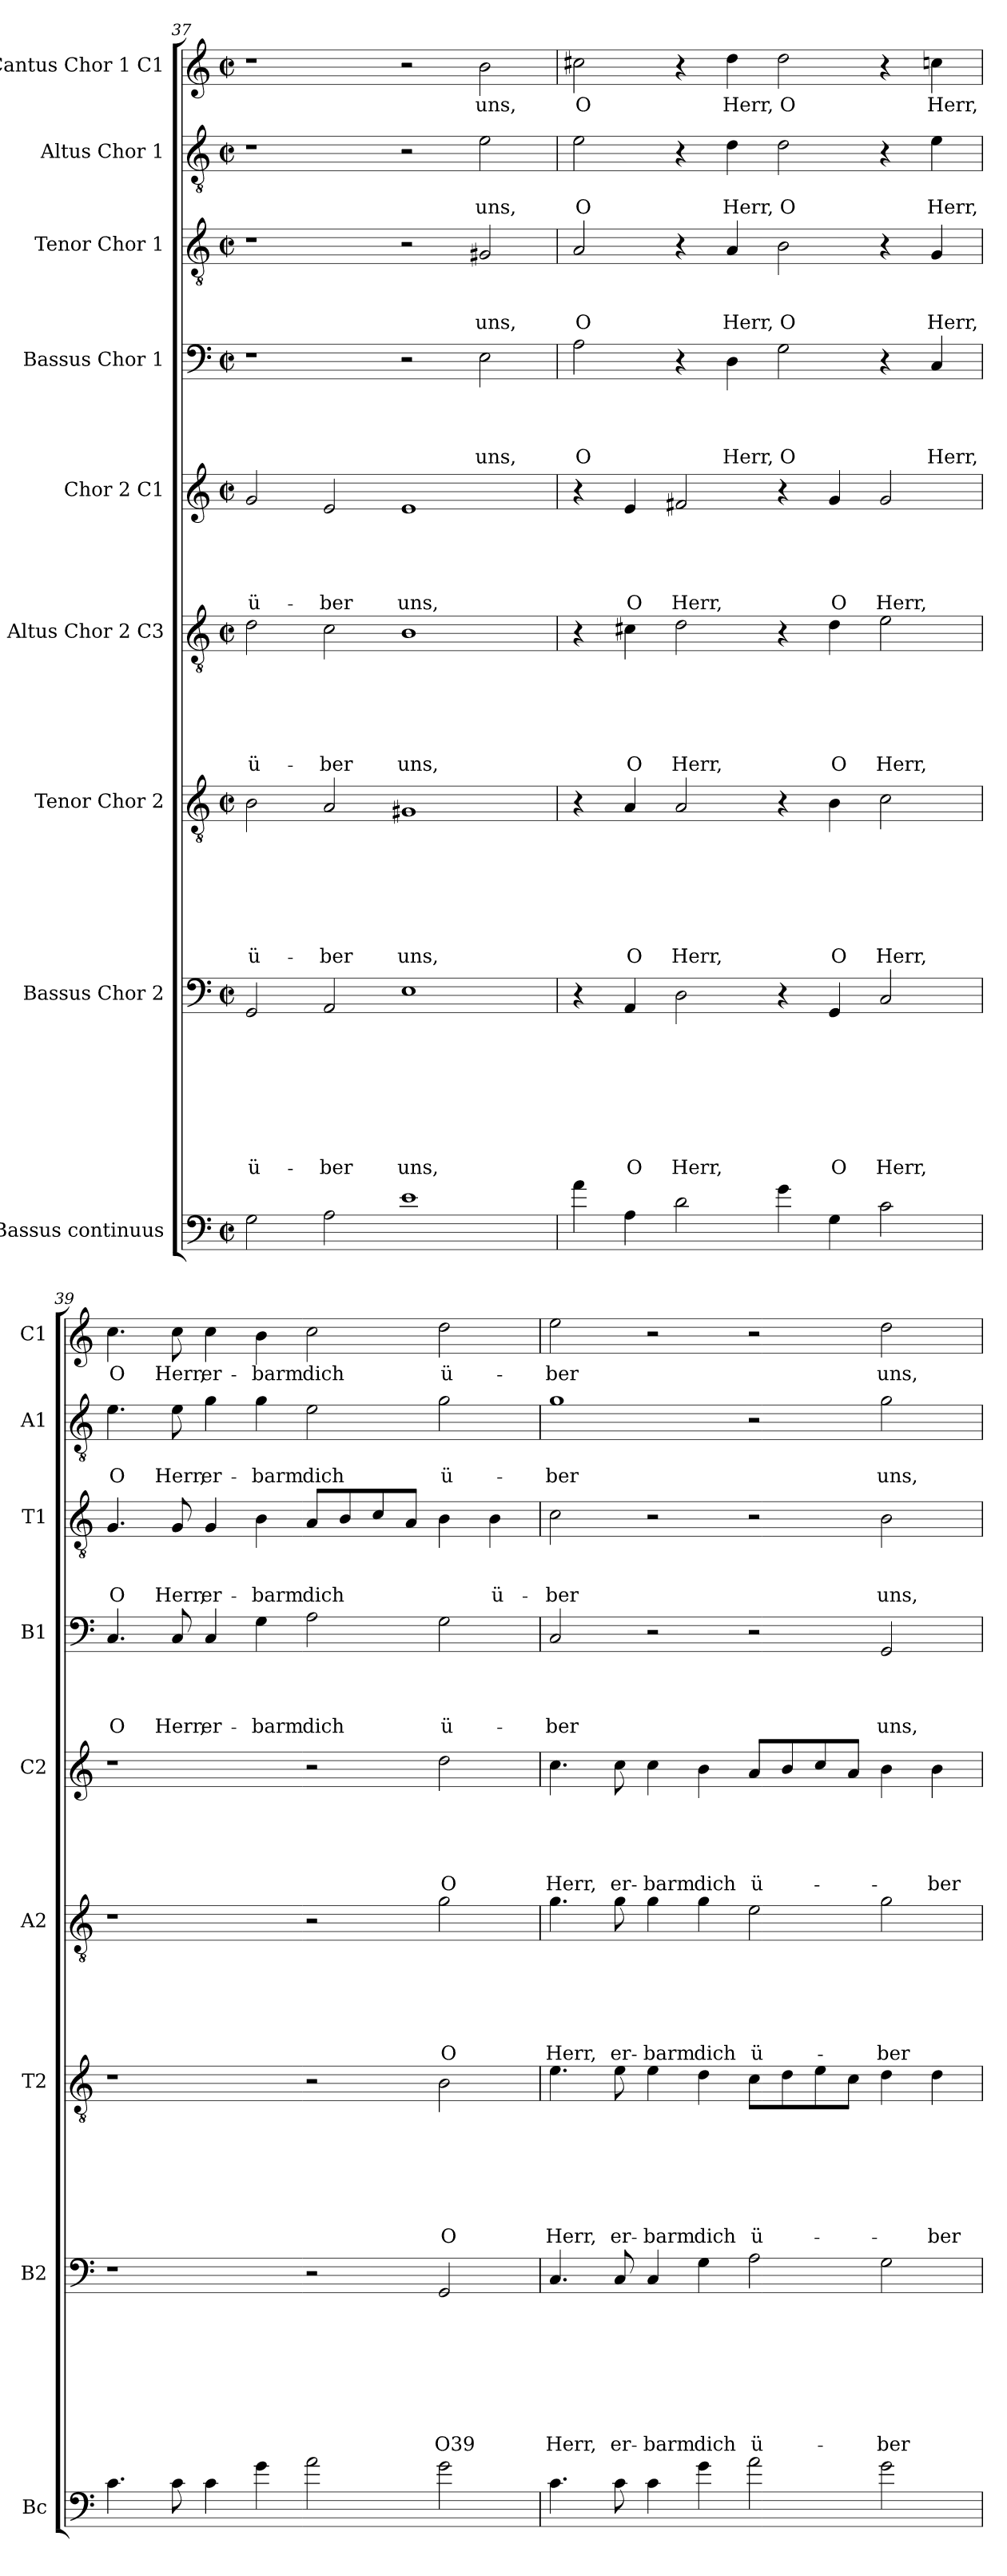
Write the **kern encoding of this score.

**kern	**kern	**text	**text	**text	**text	**text	**text	**text	**text	**kern	**text	**text	**text	**text	**text	**text	**text	**kern	**text	**text	**text	**text	**text	**text	**kern	**text	**text	**text	**text	**text	**kern	**text	**text	**text	**text	**kern	**text	**text	**text	**kern	**text	**text	**kern	**text
*part9	*part8	*part8	*part8	*part8	*part8	*part8	*part8	*part8	*part8	*part7	*part7	*part7	*part7	*part7	*part7	*part7	*part7	*part6	*part6	*part6	*part6	*part6	*part6	*part6	*part5	*part5	*part5	*part5	*part5	*part5	*part4	*part4	*part4	*part4	*part4	*part3	*part3	*part3	*part3	*part2	*part2	*part2	*part1	*part1
*staff9	*staff8	*staff8	*staff8	*staff8	*staff8	*staff8	*staff8	*staff8	*staff8	*staff7	*staff7	*staff7	*staff7	*staff7	*staff7	*staff7	*staff7	*staff6	*staff6	*staff6	*staff6	*staff6	*staff6	*staff6	*staff5	*staff5	*staff5	*staff5	*staff5	*staff5	*staff4	*staff4	*staff4	*staff4	*staff4	*staff3	*staff3	*staff3	*staff3	*staff2	*staff2	*staff2	*staff1	*staff1
*I"Bassus continuus	*I"Bassus Chor 2	*	*	*	*	*	*	*	*	*I"Tenor Chor 2	*	*	*	*	*	*	*	*I"Altus Chor 2 C3	*	*	*	*	*	*	*I"Chor 2 C1	*	*	*	*	*	*I"Bassus Chor 1	*	*	*	*	*I"Tenor Chor 1	*	*	*	*I"Altus Chor 1	*	*	*I"Cantus Chor 1 C1	*
*I'Bc	*I'B2	*	*	*	*	*	*	*	*	*I'T2	*	*	*	*	*	*	*	*I'A2	*	*	*	*	*	*	*I'C2	*	*	*	*	*	*I'B1	*	*	*	*	*I'T1	*	*	*	*I'A1	*	*	*I'C1	*
*clefF4	*clefF4	*	*	*	*	*	*	*	*	*clefGv2	*	*	*	*	*	*	*	*clefGv2	*	*	*	*	*	*	*clefG2	*	*	*	*	*	*clefF4	*	*	*	*	*clefGv2	*	*	*	*clefGv2	*	*	*clefG2	*
*ITrd7c12	*	*	*	*	*	*	*	*	*	*	*	*	*	*	*	*	*	*	*	*	*	*	*	*	*	*	*	*	*	*	*	*	*	*	*	*	*	*	*	*	*	*	*	*
*k[]	*k[]	*	*	*	*	*	*	*	*	*k[]	*	*	*	*	*	*	*	*k[]	*	*	*	*	*	*	*k[]	*	*	*	*	*	*k[]	*	*	*	*	*k[]	*	*	*	*k[]	*	*	*k[]	*
*C:	*C:	*	*	*	*	*	*	*	*	*C:	*	*	*	*	*	*	*	*C:	*	*	*	*	*	*	*C:	*	*	*	*	*	*C:	*	*	*	*	*C:	*	*	*	*C:	*	*	*C:	*
*M2/2	*M2/2	*	*	*	*	*	*	*	*	*M2/2	*	*	*	*	*	*	*	*M2/2	*	*	*	*	*	*	*M2/2	*	*	*	*	*	*M2/2	*	*	*	*	*M2/2	*	*	*	*M2/2	*	*	*M2/2	*
*met(c|)	*met(c|)	*	*	*	*	*	*	*	*	*met(c|)	*	*	*	*	*	*	*	*met(c|)	*	*	*	*	*	*	*met(c|)	*	*	*	*	*	*met(c|)	*	*	*	*	*met(c|)	*	*	*	*met(c|)	*	*	*met(c|)	*
=37	=37	=37	=37	=37	=37	=37	=37	=37	=37	=37	=37	=37	=37	=37	=37	=37	=37	=37	=37	=37	=37	=37	=37	=37	=37	=37	=37	=37	=37	=37	=37	=37	=37	=37	=37	=37	=37	=37	=37	=37	=37	=37	=37	=37
!	!	!	!	!	!	!	!	!	!LO:LY:b	!	!	!	!	!	!	!	!LO:LY:b	!	!	!	!	!	!	!LO:LY:b	!	!	!	!	!	!LO:LY:b	!	!	!	!	!	!	!	!	!	!	!	!	!	!
2GG\	2GG/	.	.	.	.	.	.	.	ü-	2B\	.	.	.	.	.	.	ü-	2d\	.	.	.	.	.	ü-	2g/	.	.	.	.	ü-	1r	.	.	.	.	1r	.	.	.	1r	.	.	1r	.
!	!	!	!	!	!	!	!	!	!LO:LY:b	!	!	!	!	!	!	!	!LO:LY:b	!	!	!	!	!	!	!LO:LY:b	!	!	!	!	!	!LO:LY:b	!	!	!	!	!	!	!	!	!	!	!	!	!	!
2AA\	2AA/	.	.	.	.	.	.	.	-ber	2A/	.	.	.	.	.	.	-ber	2c\	.	.	.	.	.	-ber	2e/	.	.	.	.	-ber	.	.	.	.	.	.	.	.	.	.	.	.	.	.
!	!	!	!	!	!	!	!	!	!LO:LY:b	!	!	!	!	!	!	!	!LO:LY:b	!	!	!	!	!	!	!LO:LY:b	!	!	!	!	!	!LO:LY:b	!	!	!	!	!	!	!	!	!	!	!	!	!	!
1E	1E	.	.	.	.	.	.	.	uns,	1G#X	.	.	.	.	.	.	uns,	1B	.	.	.	.	.	uns,	1e	.	.	.	.	uns,	2r	.	.	.	.	2r	.	.	.	2r	.	.	2r	.
!	!	!	!	!	!	!	!	!	!	!	!	!	!	!	!	!	!	!	!	!	!	!	!	!	!	!	!	!	!	!	!	!	!	!	!LO:LY:b	!	!	!	!LO:LY:b	!	!	!LO:LY:b	!	!LO:LY:b
.	.	.	.	.	.	.	.	.	.	.	.	.	.	.	.	.	.	.	.	.	.	.	.	.	.	.	.	.	.	.	2E\	.	.	.	uns,	2G#X/	.	.	uns,	2e\	.	uns,	2b\	uns,
=38	=38	=38	=38	=38	=38	=38	=38	=38	=38	=38	=38	=38	=38	=38	=38	=38	=38	=38	=38	=38	=38	=38	=38	=38	=38	=38	=38	=38	=38	=38	=38	=38	=38	=38	=38	=38	=38	=38	=38	=38	=38	=38	=38	=38
!	!	!	!	!	!	!	!	!	!	!	!	!	!	!	!	!	!	!	!	!	!	!	!	!	!	!	!	!	!	!	!	!	!	!	!LO:LY:b	!	!	!	!LO:LY:b	!	!	!LO:LY:b	!	!LO:LY:b
4A\	4r	.	.	.	.	.	.	.	.	4r	.	.	.	.	.	.	.	4r	.	.	.	.	.	.	4r	.	.	.	.	.	2A\	.	.	.	O	2A/	.	.	O	2e\	.	O	2cc#X\	O
!	!	!	!	!	!	!	!	!	!LO:LY:b	!	!	!	!	!	!	!	!LO:LY:b	!	!	!	!	!	!	!LO:LY:b	!	!	!	!	!	!LO:LY:b	!	!	!	!	!	!	!	!	!	!	!	!	!	!
4AA\	4AA/	.	.	.	.	.	.	.	O	4A/	.	.	.	.	.	.	O	4c#X\	.	.	.	.	.	O	4e/	.	.	.	.	O	.	.	.	.	.	.	.	.	.	.	.	.	.	.
!	!	!	!	!	!	!	!	!	!LO:LY:b	!	!	!	!	!	!	!	!LO:LY:b	!	!	!	!	!	!	!LO:LY:b	!	!	!	!	!	!LO:LY:b	!	!	!	!	!	!	!	!	!	!	!	!	!	!
2D\	2D\	.	.	.	.	.	.	.	Herr,	2A/	.	.	.	.	.	.	Herr,	2d\	.	.	.	.	.	Herr,	2f#X/	.	.	.	.	Herr,	4r	.	.	.	.	4r	.	.	.	4r	.	.	4r	.
!	!	!	!	!	!	!	!	!	!	!	!	!	!	!	!	!	!	!	!	!	!	!	!	!	!	!	!	!	!	!	!	!	!	!	!LO:LY:b	!	!	!	!LO:LY:b	!	!	!LO:LY:b	!	!LO:LY:b
.	.	.	.	.	.	.	.	.	.	.	.	.	.	.	.	.	.	.	.	.	.	.	.	.	.	.	.	.	.	.	4D\	.	.	.	Herr,	4A/	.	.	Herr,	4d\	.	Herr,	4dd\	Herr,
!	!	!	!	!	!	!	!	!	!	!	!	!	!	!	!	!	!	!	!	!	!	!	!	!	!	!	!	!	!	!	!	!	!	!	!LO:LY:b	!	!	!	!LO:LY:b	!	!	!LO:LY:b	!	!LO:LY:b
4G\	4r	.	.	.	.	.	.	.	.	4r	.	.	.	.	.	.	.	4r	.	.	.	.	.	.	4r	.	.	.	.	.	2G\	.	.	.	O	2B\	.	.	O	2d\	.	O	2dd\	O
!	!	!	!	!	!	!	!	!	!LO:LY:b	!	!	!	!	!	!	!	!LO:LY:b	!	!	!	!	!	!	!LO:LY:b	!	!	!	!	!	!LO:LY:b	!	!	!	!	!	!	!	!	!	!	!	!	!	!
4GG\	4GG/	.	.	.	.	.	.	.	O	4B\	.	.	.	.	.	.	O	4d\	.	.	.	.	.	O	4g/	.	.	.	.	O	.	.	.	.	.	.	.	.	.	.	.	.	.	.
!	!	!	!	!	!	!	!	!	!LO:LY:b	!	!	!	!	!	!	!	!LO:LY:b	!	!	!	!	!	!	!LO:LY:b	!	!	!	!	!	!LO:LY:b	!	!	!	!	!	!	!	!	!	!	!	!	!	!
2C\	2C/	.	.	.	.	.	.	.	Herr,	2c\	.	.	.	.	.	.	Herr,	2e\	.	.	.	.	.	Herr,	2g/	.	.	.	.	Herr,	4r	.	.	.	.	4r	.	.	.	4r	.	.	4r	.
!	!	!	!	!	!	!	!	!	!	!	!	!	!	!	!	!	!	!	!	!	!	!	!	!	!	!	!	!	!	!	!	!	!	!	!LO:LY:b	!	!	!	!LO:LY:b	!	!	!LO:LY:b	!	!LO:LY:b
.	.	.	.	.	.	.	.	.	.	.	.	.	.	.	.	.	.	.	.	.	.	.	.	.	.	.	.	.	.	.	4C/	.	.	.	Herr,	4G/	.	.	Herr,	4e\	.	Herr,	4ccn\	Herr,
!!LO:LB:g=z
=39	=39	=39	=39	=39	=39	=39	=39	=39	=39	=39	=39	=39	=39	=39	=39	=39	=39	=39	=39	=39	=39	=39	=39	=39	=39	=39	=39	=39	=39	=39	=39	=39	=39	=39	=39	=39	=39	=39	=39	=39	=39	=39	=39	=39
!	!	!	!	!	!	!	!	!	!	!	!	!	!	!	!	!	!	!	!	!	!	!	!	!	!	!	!	!	!	!	!	!	!	!	!LO:LY:b	!	!	!	!LO:LY:b	!	!	!LO:LY:b	!	!LO:LY:b
4.C\	1r	.	.	.	.	.	.	.	.	1r	.	.	.	.	.	.	.	1r	.	.	.	.	.	.	1r	.	.	.	.	.	4.C/	.	.	.	O	4.G/	.	.	O	4.e\	.	O	4.cc\	O
!	!	!	!	!	!	!	!	!	!	!	!	!	!	!	!	!	!	!	!	!	!	!	!	!	!	!	!	!	!	!	!	!	!	!	!LO:LY:b	!	!	!	!LO:LY:b	!	!	!LO:LY:b	!	!LO:LY:b
8C\	.	.	.	.	.	.	.	.	.	.	.	.	.	.	.	.	.	.	.	.	.	.	.	.	.	.	.	.	.	.	8C/	.	.	.	Herr,	8G/	.	.	Herr,	8e\	.	Herr,	8cc\	Herr,
!	!	!	!	!	!	!	!	!	!	!	!	!	!	!	!	!	!	!	!	!	!	!	!	!	!	!	!	!	!	!	!	!	!	!	!LO:LY:b	!	!	!	!LO:LY:b	!	!	!LO:LY:b	!	!LO:LY:b
4C\	.	.	.	.	.	.	.	.	.	.	.	.	.	.	.	.	.	.	.	.	.	.	.	.	.	.	.	.	.	.	4C/	.	.	.	er-	4G/	.	.	er-	4g\	.	er-	4cc\	er-
!	!	!	!	!	!	!	!	!	!	!	!	!	!	!	!	!	!	!	!	!	!	!	!	!	!	!	!	!	!	!	!	!	!	!	!LO:LY:b	!	!	!	!LO:LY:b	!	!	!LO:LY:b	!	!LO:LY:b
4G\	.	.	.	.	.	.	.	.	.	.	.	.	.	.	.	.	.	.	.	.	.	.	.	.	.	.	.	.	.	.	4G\	.	.	.	-barm	4B\	.	.	-barm	4g\	.	-barm	4b\	-barm
!	!	!	!	!	!	!	!	!	!	!	!	!	!	!	!	!	!	!	!	!	!	!	!	!	!	!	!	!	!	!	!	!	!	!	!LO:LY:b	!	!	!	!LO:LY:b	!	!	!LO:LY:b	!	!LO:LY:b
2A\	2r	.	.	.	.	.	.	.	.	2r	.	.	.	.	.	.	.	2r	.	.	.	.	.	.	2r	.	.	.	.	.	2A\	.	.	.	dich	8A/L	.	.	dich	2e\	.	dich	2cc\	dich
.	.	.	.	.	.	.	.	.	.	.	.	.	.	.	.	.	.	.	.	.	.	.	.	.	.	.	.	.	.	.	.	.	.	.	.	8B/	.	.	.	.	.	.	.	.
.	.	.	.	.	.	.	.	.	.	.	.	.	.	.	.	.	.	.	.	.	.	.	.	.	.	.	.	.	.	.	.	.	.	.	.	8c/	.	.	.	.	.	.	.	.
.	.	.	.	.	.	.	.	.	.	.	.	.	.	.	.	.	.	.	.	.	.	.	.	.	.	.	.	.	.	.	.	.	.	.	.	8A/J	.	.	.	.	.	.	.	.
!	!	!	!	!	!	!	!	!	!LO:LY:b	!	!	!	!	!	!	!	!LO:LY:b	!	!	!	!	!	!	!LO:LY:b	!	!	!	!	!	!LO:LY:b	!	!	!	!	!LO:LY:b	!	!	!	!	!	!	!LO:LY:b	!	!LO:LY:b
2G\	2GG/	.	.	.	.	.	.	.	O39	2B\	.	.	.	.	.	.	O	2g\	.	.	.	.	.	O	2dd\	.	.	.	.	O	2G\	.	.	.	ü-	4B\	.	.	.	2g\	.	ü-	2dd\	ü-
!	!	!	!	!	!	!	!	!	!	!	!	!	!	!	!	!	!	!	!	!	!	!	!	!	!	!	!	!	!	!	!	!	!	!	!	!	!	!	!LO:LY:b	!	!	!	!	!
.	.	.	.	.	.	.	.	.	.	.	.	.	.	.	.	.	.	.	.	.	.	.	.	.	.	.	.	.	.	.	.	.	.	.	.	4B\	.	.	ü-	.	.	.	.	.
=40	=40	=40	=40	=40	=40	=40	=40	=40	=40	=40	=40	=40	=40	=40	=40	=40	=40	=40	=40	=40	=40	=40	=40	=40	=40	=40	=40	=40	=40	=40	=40	=40	=40	=40	=40	=40	=40	=40	=40	=40	=40	=40	=40	=40
!	!	!	!	!	!	!	!	!	!LO:LY:b	!	!	!	!	!	!	!	!LO:LY:b	!	!	!	!	!	!	!LO:LY:b	!	!	!	!	!	!LO:LY:b	!	!	!	!	!LO:LY:b	!	!	!	!LO:LY:b	!	!	!LO:LY:b	!	!LO:LY:b
4.C\	4.C/	.	.	.	.	.	.	.	Herr,	4.e\	.	.	.	.	.	.	Herr,	4.g\	.	.	.	.	.	Herr,	4.cc\	.	.	.	.	Herr,	2C/	.	.	.	-ber	2c\	.	.	-ber	1g	.	-ber	2ee\	-ber
!	!	!	!	!	!	!	!	!	!LO:LY:b	!	!	!	!	!	!	!	!LO:LY:b	!	!	!	!	!	!	!LO:LY:b	!	!	!	!	!	!LO:LY:b	!	!	!	!	!	!	!	!	!	!	!	!	!	!
8C\	8C/	.	.	.	.	.	.	.	er-	8e\	.	.	.	.	.	.	er-	8g\	.	.	.	.	.	er-	8cc\	.	.	.	.	er-	.	.	.	.	.	.	.	.	.	.	.	.	.	.
!	!	!	!	!	!	!	!	!	!LO:LY:b	!	!	!	!	!	!	!	!LO:LY:b	!	!	!	!	!	!	!LO:LY:b	!	!	!	!	!	!LO:LY:b	!	!	!	!	!	!	!	!	!	!	!	!	!	!
4C\	4C/	.	.	.	.	.	.	.	-barm	4e\	.	.	.	.	.	.	-barm	4g\	.	.	.	.	.	-barm	4cc\	.	.	.	.	-barm	2r	.	.	.	.	2r	.	.	.	.	.	.	2r	.
!	!	!	!	!	!	!	!	!	!LO:LY:b	!	!	!	!	!	!	!	!LO:LY:b	!	!	!	!	!	!	!LO:LY:b	!	!	!	!	!	!LO:LY:b	!	!	!	!	!	!	!	!	!	!	!	!	!	!
4G\	4G\	.	.	.	.	.	.	.	dich	4d\	.	.	.	.	.	.	dich	4g\	.	.	.	.	.	dich	4b\	.	.	.	.	dich	.	.	.	.	.	.	.	.	.	.	.	.	.	.
!	!	!	!	!	!	!	!	!	!LO:LY:b	!	!	!	!	!	!	!	!LO:LY:b	!	!	!	!	!	!	!LO:LY:b	!	!	!	!	!	!LO:LY:b	!	!	!	!	!	!	!	!	!	!	!	!	!	!
2A\	2A\	.	.	.	.	.	.	.	ü-	8c\L	.	.	.	.	.	.	ü-	2e\	.	.	.	.	.	ü-	8a/L	.	.	.	.	ü-	2r	.	.	.	.	2r	.	.	.	2r	.	.	2r	.
.	.	.	.	.	.	.	.	.	.	8d\	.	.	.	.	.	.	.	.	.	.	.	.	.	.	8b/	.	.	.	.	.	.	.	.	.	.	.	.	.	.	.	.	.	.	.
.	.	.	.	.	.	.	.	.	.	8e\	.	.	.	.	.	.	.	.	.	.	.	.	.	.	8cc/	.	.	.	.	.	.	.	.	.	.	.	.	.	.	.	.	.	.	.
.	.	.	.	.	.	.	.	.	.	8c\J	.	.	.	.	.	.	.	.	.	.	.	.	.	.	8a/J	.	.	.	.	.	.	.	.	.	.	.	.	.	.	.	.	.	.	.
!	!	!	!	!	!	!	!	!	!LO:LY:b	!	!	!	!	!	!	!	!	!	!	!	!	!	!	!LO:LY:b	!	!	!	!	!	!	!	!	!	!	!LO:LY:b	!	!	!	!LO:LY:b	!	!	!LO:LY:b	!	!LO:LY:b
2G\	2G\	.	.	.	.	.	.	.	-ber	4d\	.	.	.	.	.	.	.	2g\	.	.	.	.	.	-ber	4b\	.	.	.	.	.	2GG/	.	.	.	uns,	2B\	.	.	uns,	2g\	.	uns,	2dd\	uns,
!	!	!	!	!	!	!	!	!	!	!	!	!	!	!	!	!	!LO:LY:b	!	!	!	!	!	!	!	!	!	!	!	!	!LO:LY:b	!	!	!	!	!	!	!	!	!	!	!	!	!	!
.	.	.	.	.	.	.	.	.	.	4d\	.	.	.	.	.	.	-ber	.	.	.	.	.	.	.	4b\	.	.	.	.	-ber	.	.	.	.	.	.	.	.	.	.	.	.	.	.
=	=	=	=	=	=	=	=	=	=	=	=	=	=	=	=	=	=	=	=	=	=	=	=	=	=	=	=	=	=	=	=	=	=	=	=	=	=	=	=	=	=	=	=	=
*-	*-	*-	*-	*-	*-	*-	*-	*-	*-	*-	*-	*-	*-	*-	*-	*-	*-	*-	*-	*-	*-	*-	*-	*-	*-	*-	*-	*-	*-	*-	*-	*-	*-	*-	*-	*-	*-	*-	*-	*-	*-	*-	*-	*-
